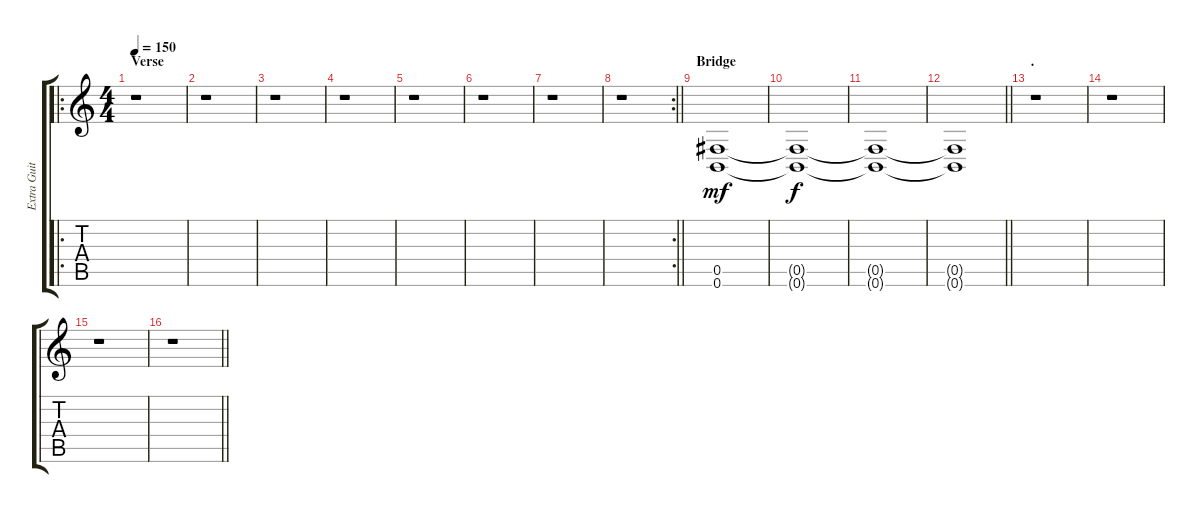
\track ("Extra Guitar" "Extra Guit") {instrument distortionguitar}
\staff {score tabs}
\tuning (Db4 Ab3 E3 B2 Gb2 B1) {hide}
\ro
\ts (4 4)
\section ("" "Verse")
\tempo 150
\clef g2
\ks c
r.1{dy mf} |
r.1 |
r.1 |
r.1 |
r.1 |
r.1 |
r.1 |
\rc 2
\barLineRight lightlight
r.1 |
\section ("" "Bridge")
(0.5 0.6).1{volume 16 instrument distortionguitar} |
(0.5{t} 0.6{t}).1{dy f} |
(0.5{t} 0.6{t}).1 |
\barLineRight lightlight
(0.5{t} 0.6{t}).1 |
\section ("" ".")
r.1 |
r.1 |
r.1 |
\barLineRight lightlight
r.1
